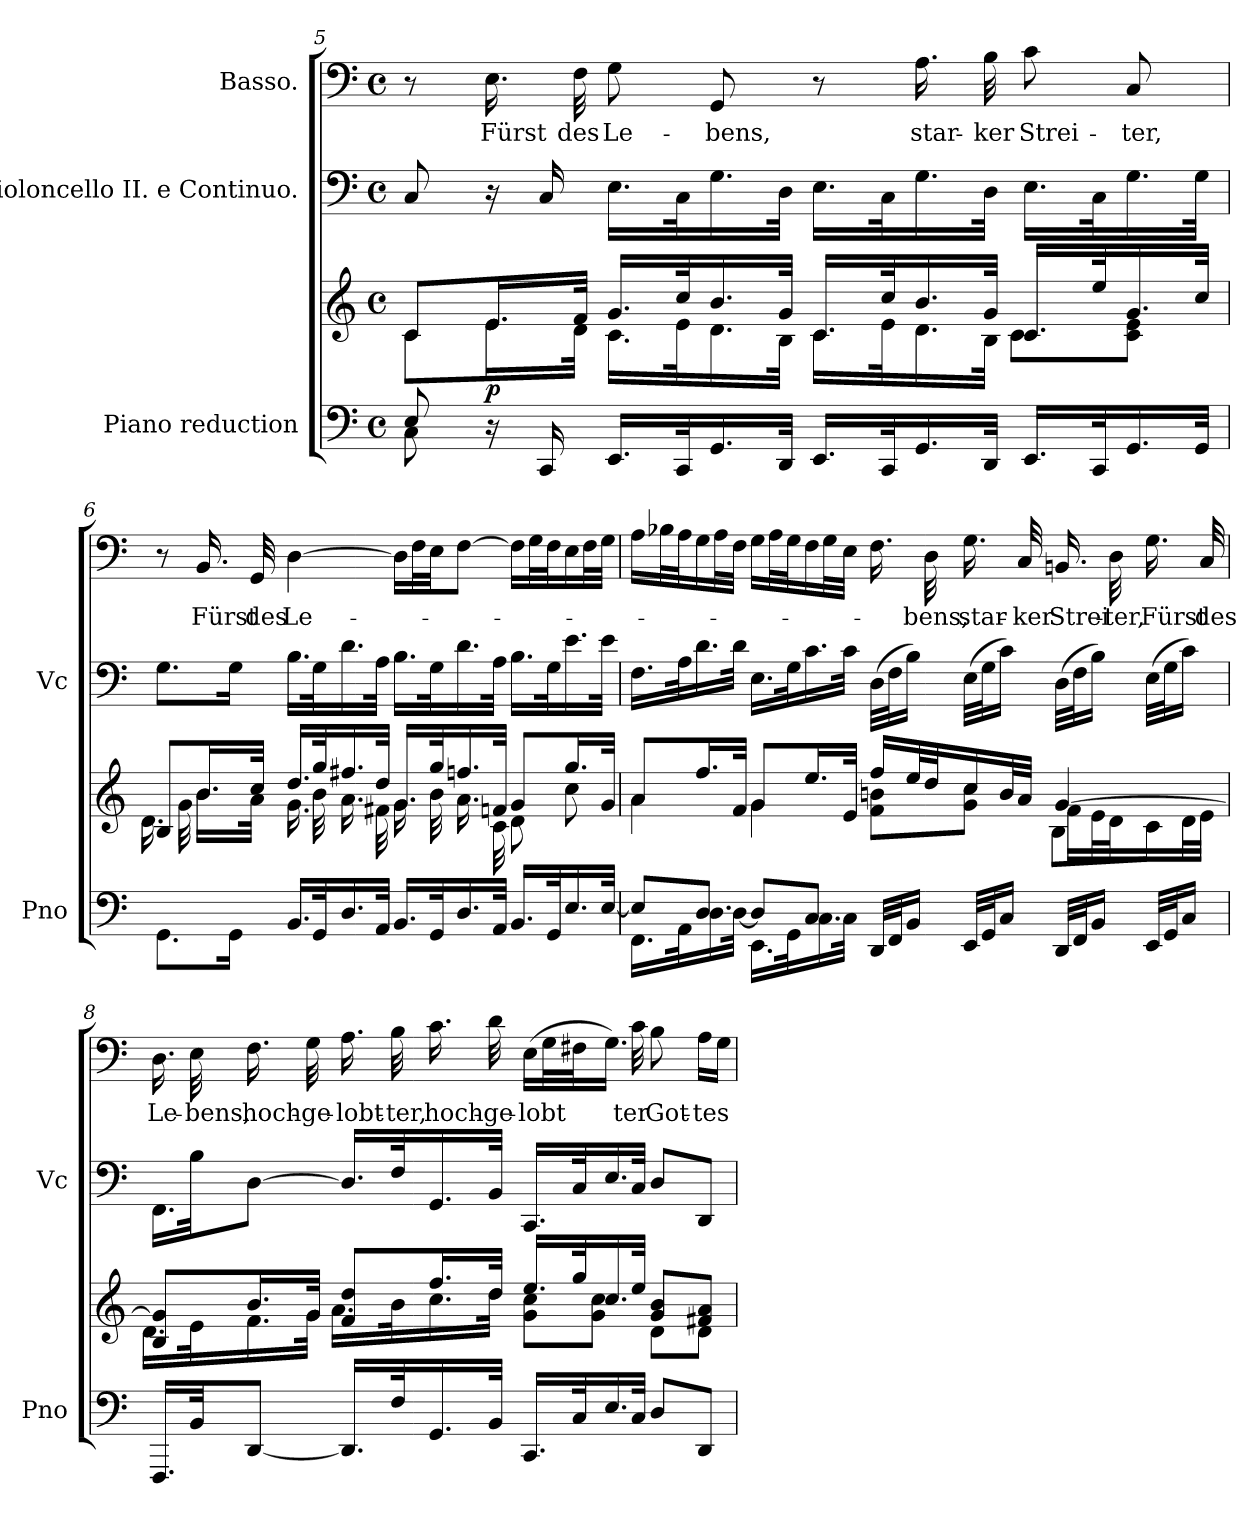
**kern	**kern	**dynam	**kern	**kern	**text
*part3	*part3	*part3	*part2	*part1	*part1
*staff4	*staff3	*staff3/4	*staff2	*staff1	*staff1
*I"Piano reduction	*	*	*I"Violoncello II.  e Continuo.	*I"Basso.	*
*I'Pno	*	*	*I'Vc	*	*
*clefF4	*clefG2	*	*clefF4	*clefF4	*
*k[]	*k[]	*	*k[]	*k[]	*
*M4/4	*M4/4	*	*M4/4	*M4/4	*
*met(c)	*met(c)	*	*met(c)	*met(c)	*
=5	=5	=5	=5	=5	=5
*^	*^	*	*	*	*
8E/	8C\	8c/L	8c\L	.	8C/	8r	.
!	!	!	!	!LO:DY:b	!	!	!LO:LY:b
16r	16ryy	16.e/L	16.e\L	p	16r	16.E\	Fürst
16CC/	16ryy	.	.	.	16C/	.	.
!	!	!	!	!	!	!	!LO:LY:b
.	.	32f/JJk	32d\JJk	.	.	32F\	des
!	!	!	!	!	!	!	!LO:LY:b
16.EE/LL	4ryy	16.g/LL	16.c\LL	.	16.E\LL	8G\	Le-
32CC/K	.	32cc/K	32e\K	.	32C\K	.	.
!	!	!	!	!	!	!	!LO:LY:b
16.GG/	.	16.b/	16.d\	.	16.G\	8GG/	-bens,
32DD/JJk	.	32g/JJk	32B\JJk	.	32D\JJk	.	.
16.EE/LL	2ryy	16.c/LL	16.c\LL	.	16.E\LL	8r	.
32CC/K	.	32cc/K	32e\K	.	32C\K	.	.
!	!	!	!	!	!	!	!LO:LY:b
16.GG/	.	16.b/	16.d\	.	16.G\	16.A\	star-
!	!	!	!	!	!	!	!LO:LY:b
32DD/JJk	.	32g/JJk	32B\JJk	.	32D\JJk	32B\	-ker
!	!	!	!	!	!	!	!LO:LY:b
16.EE/LL	.	16.c/LL	8c\L	.	16.E\LL	8c\	Strei-
32CC/K	.	32ee/K	.	.	32C\K	.	.
!	!	!	!	!	!	!	!LO:LY:b
16.GG/	.	16.g/	8c\ 8e\J	.	16.G\	8C/	-ter,
32GG/JJk	.	32cc/JJk	.	.	32G\JJk	.	.
=6	=6	=6	=6	=6	=6	=6	=6
*	*	*	*^	*	*	*	*
8ryy	8.GG\L	8B/L	16.d\LL	8ryy	.	8.G\L	8r	.
.	.	.	32g\JK	.	.	.	.	.
!	!	!	!	!	!	!	!	!LO:LY:b
8G/J	.	16.b/L	8ryy	16.b\LL	.	.	16.BB/	Fürst
.	16GG\Jk	.	.	.	.	16G\Jk	.	.
!	!	!	!	!	!	!	!	!LO:LY:b
.	.	32cc/JJk	.	32a\JJk	.	.	32GG/	des
!	!	!	!	!	!	!	!	!LO:LY:b
2.ryy	16.BB/LL	16.dd/LL	16.g\LL	4ryy	.	16.B\LL	[4D\	Le-
.	32GG/K	32gg/K	32b\K	.	.	32G\K	.	.
.	16.D/	16.ff#X/	16.a\	.	.	16.d\	.	.
.	32AA/JJk	32dd/JJk	32f#X\JJk	.	.	32A\JJk	.	.
.	16.BB/LL	16.g/LL	16.g\LL	2ryy	.	16.B\LL	16D\LL]	.
.	.	.	.	.	.	.	32F\L	.
.	32GG/K	32gg/K	32b\K	.	.	32G\K	32E\JJ	.
.	16.D/	16.ffn/	16.a\	.	.	16.d\	[8F\J	.
.	32AA/JJk	32fn/JJk	32c\JJk	.	.	32A\JJk	.	.
.	16.BB/LL	8g/L	8d\L	.	.	16.B\LL	16F\LL]	.
.	.	.	.	.	.	.	32G\L	.
.	32GG/K	.	.	.	.	32G\K	32F\J	.
.	16.E/	16.gg/L	8cc\J	.	.	16.e\	16E\	.
.	.	.	.	.	.	.	32F\L	.
.	[32E/JJk	32g/JJk	.	.	.	32e\JJk	32G\JJJ	.
!!LO:LB:g=z
=7	=7	=7	=7	=7	=7	=7	=7	=7
8E/L]	16.FF\LL	8a/L	4a\	2.ryy	.	16.F\LL	16A\LL	.
.	.	.	.	.	.	.	32B-X\L	.
.	32AA\K	.	.	.	.	32A\K	32A\J	.
8D/J	16.D\	16.ff/L	.	.	.	16.d\	16G\	.
.	.	.	.	.	.	.	32A\L	.
.	[>32D\JJk	32f/JJk	.	.	.	32d\JJk	32F\JJJ	.
8D/L]	16.EE\LL	8g/L	4g\	.	.	16.E\LL	16G\LL	.
.	.	.	.	.	.	.	32A\L	.
.	32GG\K	.	.	.	.	32G\K	32G\J	.
8C/J	16.C\	16.ee/L	.	.	.	16.c\	16F\	.
.	.	.	.	.	.	.	32G\L	.
.	32C\JJk	32e/JJk	.	.	.	32c\JJk	32E\JJJ	.
4ryy	32DD/LLL	16ff/LL	8f\ 8bn\L	.	.	(32D\LLL	16.F\	.
.	32FF/J	.	.	.	.	32F\J	.	.
.	16BB/JJ	32ee/L	.	.	.	16B\JJ)	.	.
!	!	!	!	!	!	!	!	!LO:LY:b
.	.	32dd/J	.	.	.	.	32D\	-bens,
!	!	!	!	!	!	!	!	!LO:LY:b
.	32EE/LLL	16cc/	8g\ 8cc\J	.	.	(32E\LLL	16.G\	star-
.	32GG/J	.	.	.	.	32G\J	.	.
.	16C/JJ	32b/L	.	.	.	16c\JJ)	.	.
!	!	!	!	!	!	!	!	!LO:LY:b
.	.	32a/JJJ	.	.	.	.	32C/	-ker
!	!	!	!	!	!	!	!	!LO:LY:b
4ryy	32DD/LLL	[4g/	16f\LL	8B\L	.	(32D\LLL	16.BBn/	Strei-
.	32FF/J	.	.	.	.	32F\J	.	.
.	16BB/JJ	.	32e\L	.	.	16B\JJ)	.	.
!	!	!	!	!	!	!	!	!LO:LY:b
.	.	.	32d\J	.	.	.	32D\	-ter,
!	!	!	!	!	!	!	!	!LO:LY:b
.	32EE/LLL	.	16c\	8c\J	.	(32E\LLL	16.G\	Fürst
.	32GG/J	.	.	.	.	32G\J	.	.
.	16C/JJ	.	32d\L	.	.	16c\JJ)	.	.
!	!	!	!	!	!	!	!	!LO:LY:b
.	.	.	32e\JJJ	.	.	.	32C/	des
*v	*v	*	*	*	*	*	*	*
*	*	*v	*v	*	*	*	*
=8	=8	=8	=8	=8	=8	=8
!	!	!	!	!	!	!LO:LY:b
16.FFF/LL	8B/ 8g/]L	16.d\LL	.	16.FF\LL	16.D\	Le-
!	!	!	!	!	!	!LO:LY:b
32BB/JK	.	32e\K	.	32B\JK	32E\	-bens,
!	!	!	!	!	!	!LO:LY:b
[8DD/J	16.b/L	16.f\	.	[8D\J	16.F\	hoch-
!	!	!	!	!	!	!LO:LY:b
.	32g/JJk	32g\JJk	.	.	32G\	-ge-
!	!	!	!	!	!	!LO:LY:b
16.DD/LL]	8f/ 8dd/L	16.a\LL	.	16.D/LL]	16.A\	-lobt-
!	!	!	!	!	!	!LO:LY:b
32F/K	.	32b\K	.	32F/K	32B\	-ter,
!	!	!	!	!	!	!LO:LY:b
16.GG/	16.ff/L	16.cc\	.	16.GG/	16.c\	hoch-
!	!	!	!	!	!	!LO:LY:b
32BB/JJk	32dd/JJk	32dd\JJk	.	32BB/JJk	32d\	-ge-
!	!	!	!	!	!	!LO:LY:b
16.CC/LL	16.ee/LL	8g\ 8cc\L	.	16.CC/LL	(16E\LL	-lobt
.	.	.	.	.	32G\L	.
32C/K	32gg/K	.	.	32C/K	32F#X\J	.
16.E/	16.cc/	8g\ 8cc\J	.	16.E/	16.G\JJ)	.
!	!	!	!	!	!	!LO:LY:b
32C/JJk	32ee/JJk	.	.	32C/JJk	32c\	ter
!	!	!	!	!	!	!LO:LY:b
8D/L	8g/ 8b/L	8d\L	.	8D/L	8B\	Got-
!	!	!	!	!	!	!LO:LY:b
8DD/J	8f#X/ 8a/J	8d\J	.	8DD/J	16A\LL	-tes
.	.	.	.	.	16G\JJ	.
*	*v	*v	*	*	*	*
=	=	=	=	=	=
*-	*-	*-	*-	*-	*-
